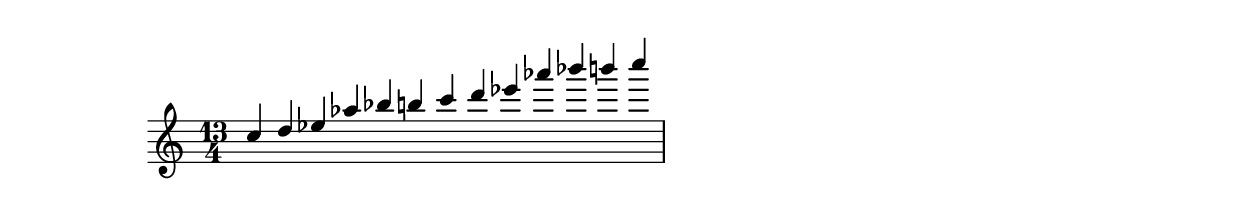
\version "2.18.2" \score { \new Staff << \new Voice { \set midiInstrument = #"piano" \voiceOne
 \key c \major \time 13/4
\override Voice.TextScript.font-size = #-4
 { c'' d'' ees'' aes'' bes'' b'' c''' d''' ees''' aes''' bes''' b''' c''''  } 
 } >> \layout { } \midi { \context { \Staff \remove "Staff_performer" }
\context { \Voice \consists "Staff_performer" } \tempo 2 = 60 } }
\paper{oddHeaderMarkup = ##f oddFooterMarkup = ##f}
